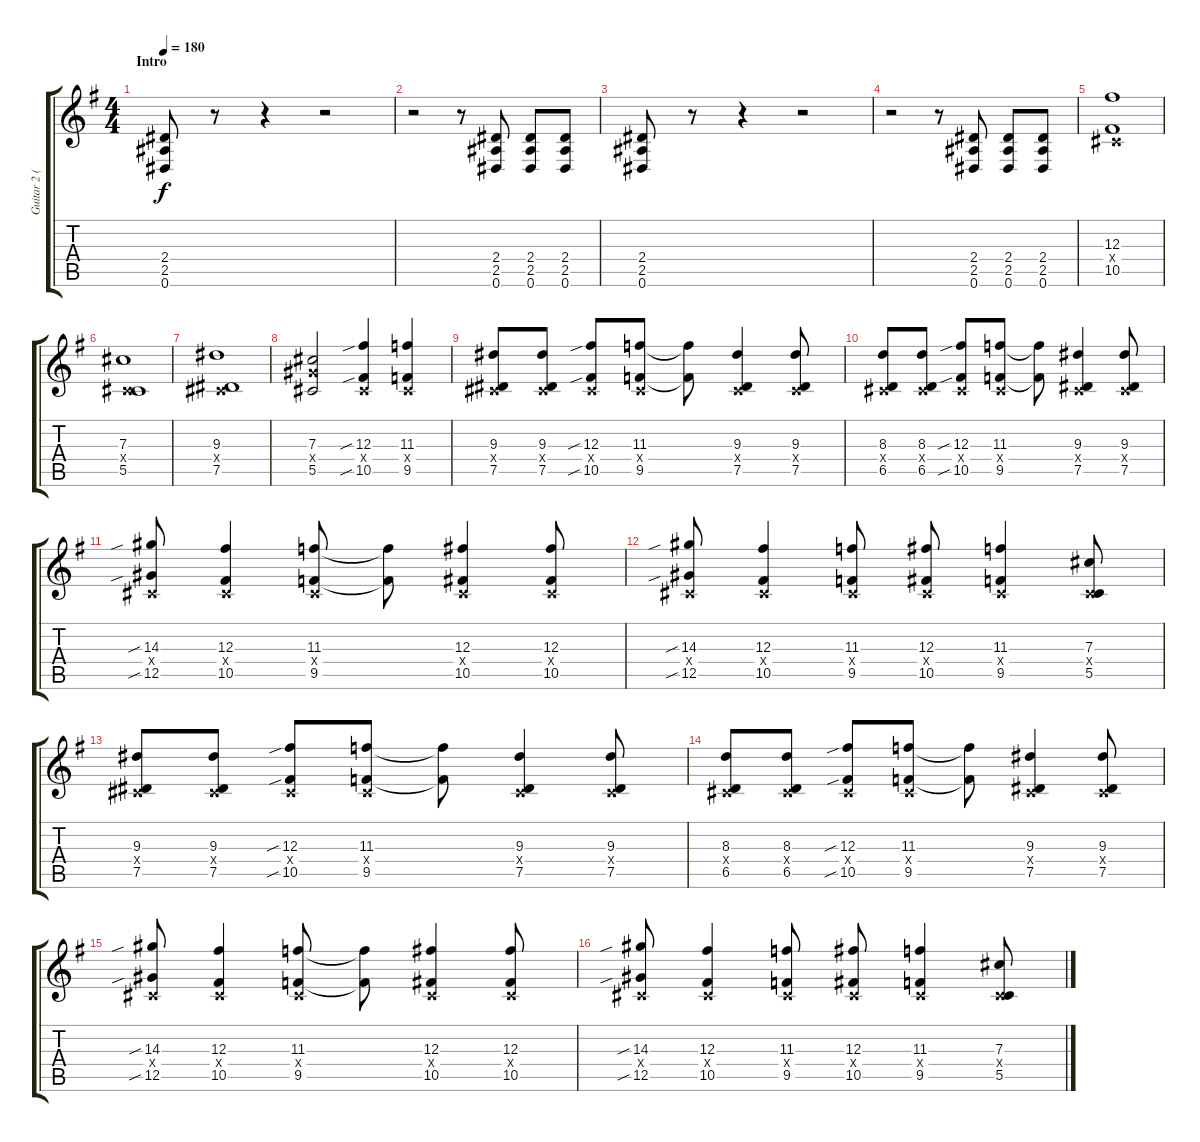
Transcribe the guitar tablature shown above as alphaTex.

\track ("Guitar 2 (Dave)" "Guitar 2 (") {instrument distortionguitar}
\staff {score tabs}
\tuning (Eb4 Bb3 Gb3 Db3 Ab2 Eb2) {hide}
\ts (4 4)
\section ("" "Intro")
\tempo 180
\clef g2
\ks g
(2.4 2.5 0.6).8{dy f instrument distortionguitar} r.8 r.4 r.2 |
r.2 r.8 (2.4 2.5 0.6).8 (2.4 2.5 0.6).8 (2.4 2.5 0.6).8 |
(2.4 2.5 0.6).8 r.8 r.4 r.2 |
r.2 r.8 (2.4 2.5 0.6).8 (2.4 2.5 0.6).8 (2.4 2.5 0.6).8 |
(12.3 0.4{x} 10.5).1 |
(7.3 0.4{x} 5.5).1 |
(9.3 0.4{x} 7.5).1 |
(7.3 7.4{x} 5.5).2 (12.3{sib} 0.4{x} 10.5{sib}).4 (11.3 0.4{x} 9.5).4 |
(9.3 0.4{x} 7.5).8 (9.3 0.4{x} 7.5).8 (12.3{sib} 0.4{x} 10.5{sib}).8 (11.3 0.4{x} 9.5).8 (11.3{t} 9.5{t}).8 (9.3 0.4{x} 7.5).4 (9.3 0.4{x} 7.5).8 |
(8.3 0.4{x} 6.5).8 (8.3 0.4{x} 6.5).8 (12.3{sib} 0.4{x} 10.5{sib}).8 (11.3 0.4{x} 9.5).8 (11.3{t} 9.5{t}).8 (9.3 0.4{x} 7.5).4 (9.3 0.4{x} 7.5).8 |
(14.3{sib} 0.4{x} 12.5{sib}).8 (12.3 0.4{x} 10.5).4 (11.3 0.4{x} 9.5).8 (11.3{t} 9.5{t}).8 (12.3 0.4{x} 10.5).4 (12.3 0.4{x} 10.5).8 |
(14.3{sib} 0.4{x} 12.5{sib}).8 (12.3 0.4{x} 10.5).4 (11.3 0.4{x} 9.5).8 (12.3 0.4{x} 10.5).8 (11.3 0.4{x} 9.5).4 (7.3 0.4{x} 5.5).8 |
(9.3 0.4{x} 7.5).8 (9.3 0.4{x} 7.5).8 (12.3{sib} 0.4{x} 10.5{sib}).8 (11.3 0.4{x} 9.5).8 (11.3{t} 9.5{t}).8 (9.3 0.4{x} 7.5).4 (9.3 0.4{x} 7.5).8 |
(8.3 0.4{x} 6.5).8 (8.3 0.4{x} 6.5).8 (12.3{sib} 0.4{x} 10.5{sib}).8 (11.3 0.4{x} 9.5).8 (11.3{t} 9.5{t}).8 (9.3 0.4{x} 7.5).4 (9.3 0.4{x} 7.5).8 |
(14.3{sib} 0.4{x} 12.5{sib}).8 (12.3 0.4{x} 10.5).4 (11.3 0.4{x} 9.5).8 (11.3{t} 9.5{t}).8 (12.3 0.4{x} 10.5).4 (12.3 0.4{x} 10.5).8 |
(14.3{sib} 0.4{x} 12.5{sib}).8 (12.3 0.4{x} 10.5).4 (11.3 0.4{x} 9.5).8 (12.3 0.4{x} 10.5).8 (11.3 0.4{x} 9.5).4 (7.3 0.4{x} 5.5).8
